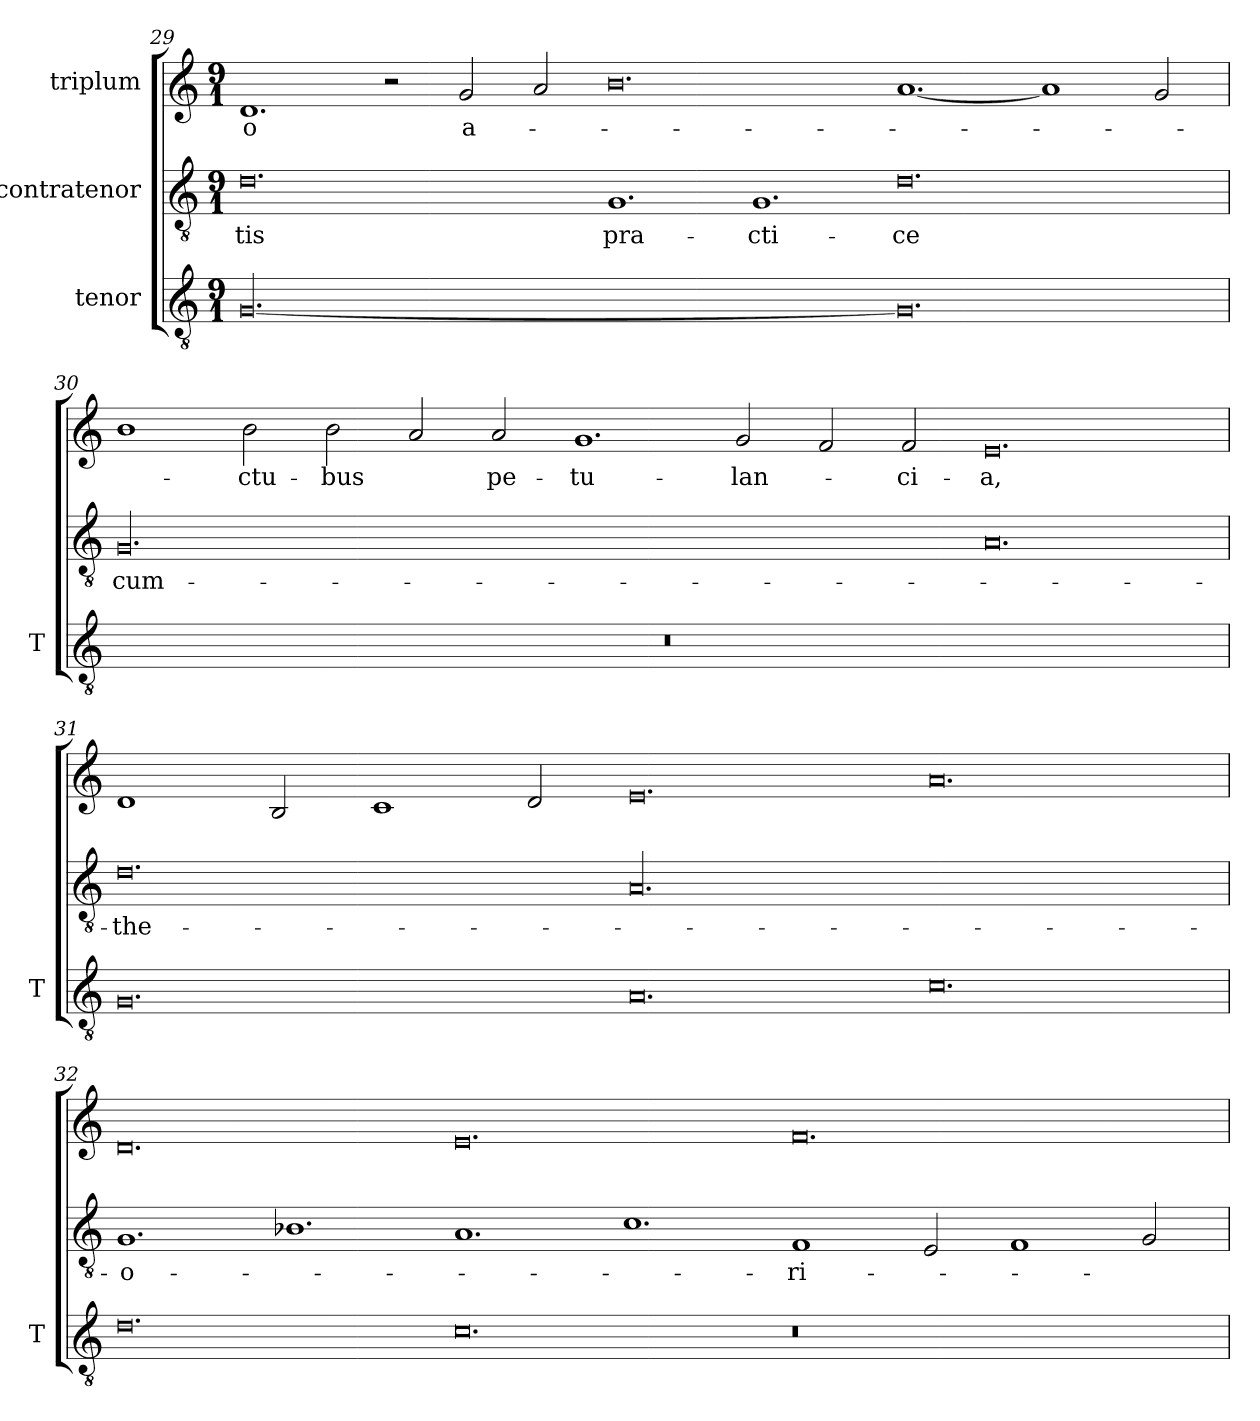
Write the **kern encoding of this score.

**kern	**kern	**text	**kern	**text
*part3	*part2	*part2	*part1	*part1
*staff3	*staff2	*staff2	*staff1	*staff1
*I"tenor	*I"contratenor	*	*I"triplum	*
*I'T	*	*	*	*
*clefGv2	*clefGv2	*	*clefG2	*
*k[]	*k[]	*	*k[]	*
*C:	*C:	*	*C:	*
*M9/1	*M9/1	*	*M9/1	*
=29	=29	=29	=29	=29
[00.G/	0.d\	-tis	1.d/	-o
.	.	.	2r	.
.	.	.	2g/	a-
.	.	.	2a/	.
.	1.G/	pra-	0.b\	.
.	1.G/	-cti-	.	.
0.G/]	0.d\	-ce	[1.a/	.
.	.	.	1a/]	.
.	.	.	2g/	.
=30	=30	=30	=30	=30
1%9r	00.G/	cum-	1b\	.
.	.	.	2b\	-ctu-
.	.	.	2b\	-bus
.	.	.	2a/	.
.	.	.	2a/	pe-
.	.	.	1.g/	-tu-
.	.	.	2g/	-lan-
.	.	.	2f/	.
.	.	.	2f/	-ci-
.	0.A/	.	0.e/	-a,
=31	=31	=31	=31	=31
0.G/	0.d\	the-	1d/	.
.	.	.	2B/	.
.	.	.	1c/	.
.	.	.	2d/	.
0.A/	00.A/	.	0.e/	.
0.c\	.	.	0.a/	.
=32	=32	=32	=32	=32
0.d\	1.G/	-o-	0.d/	.
.	1.B-X\	.	.	.
0.c\	1.A/	.	0.e/	.
.	1.c\	.	.	.
0.r	1F/	-ri-	0.f/	.
.	2E/	.	.	.
.	1F/	.	.	.
.	2G/	.	.	.
=	=	=	=	=
*-	*-	*-	*-	*-
